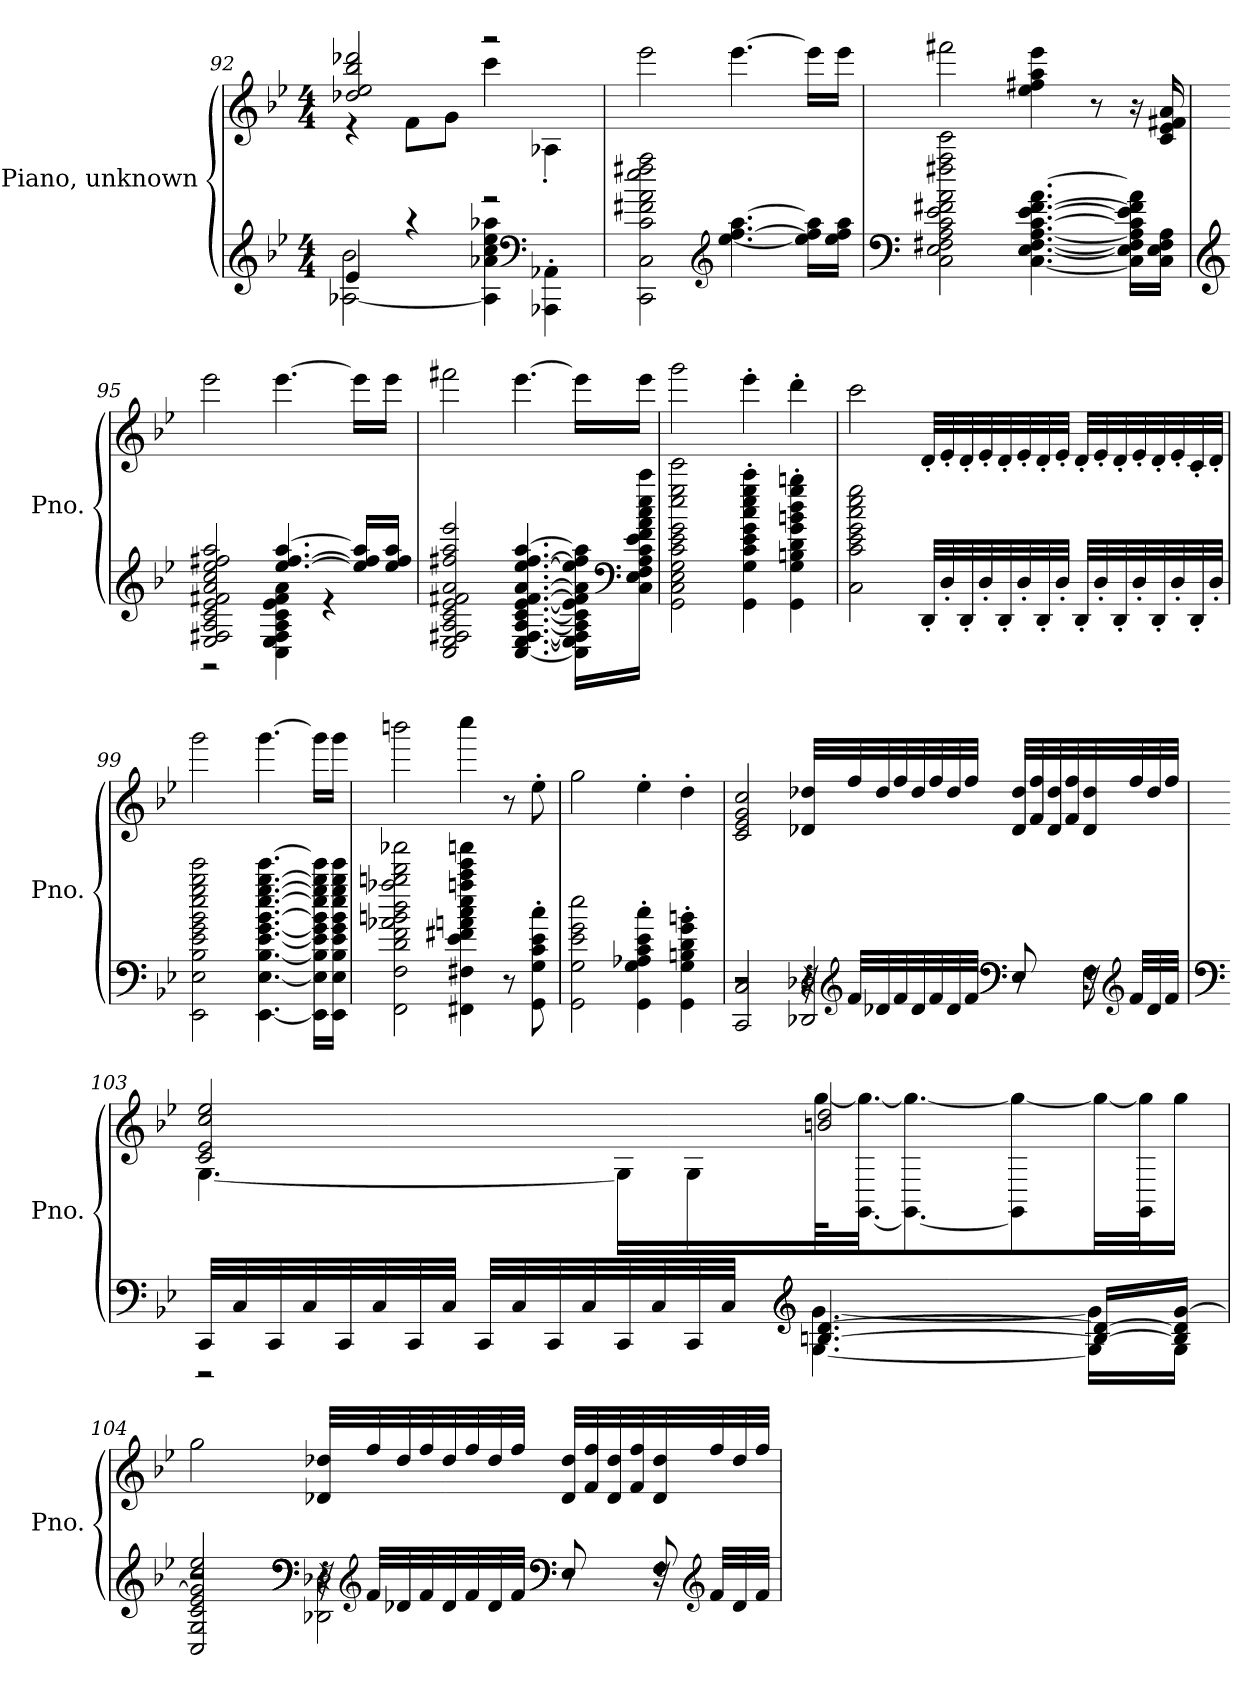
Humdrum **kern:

**kern	**kern
*part1	*part1
*staff2	*staff1
*I"Piano, unknown	*
*I'Pno.	*
*clefG2	*clefG2
*k[b-e-]	*k[b-e-]
*M4/4	*M4/4
=92	=92
*^	*^
4e-/	[2A-X\ 2b-\	2dd-X/ 2ee-/ 2bb-/ 2ddd-X/	4r
4r	.	.	8f\L
.	.	.	8g\J
2r	4A-\] 4a-X\ 4cc\ 4ee-\ 4aa-X\	2r	4ccc\
*clefF4	*	*	*
.	4AAA-X\' 4AA-X\'	.	4A-X'\
*v	*v	*	*
*	*v	*v
=93	=93
2CC\ 2C\ 2c\ 2f#X\ 2a\ 2ee-\ 2ff#X\ 2aa\	2eee-\
*clefG2	*
[4.ee-\ [4.ff#\ [4.aa\	[4.eee-\
16ee-\] 16ff#\] 16aa\]LL	16eee-\LL]
16ee-\ 16ff#\ 16aa\JJ	16eee-\JJ
!!LO:PB:g=z
=94	=94
*clefF4	*
2C\ 2E-\ 2F#X\ 2A\ 2c\ 2e-\ 2f#X\ 2a\ 2ff#X\ 2aa\ 2eee-\	2fff#X\
[4.C\ [4.E-\ [4.F#\ [4.A\ [4.c\ [4.e-\ [4.f#\ [4.a\	4ee-\ 4ff#X\ 4aa\ 4eee-\
.	8r
16C\] 16E-\] 16F#\] 16A\] 16c\] 16e-\] 16f#\] 16a\]LL	16r
16C\ 16E-\ 16F#\ 16A\JJ	16c/ 16e-/ 16f#X/ 16a/
=95	=95
*clefG2	*
*^	*
2E-/ 2F#X/ 2A/ 2c/ 2e-/ 2f#X/ 2a/ 2cc/ 2ee-/ 2ff#X/ 2aa/	2r	2eee-\
[4.ee-/ [4.ff#/ [4.aa/	4C\ 4E-\ 4F#\ 4A\ 4c\ 4e-\ 4f#\ 4a\	[4.eee-\
.	4r	.
16ee-/] 16ff#/] 16aa/]LL	.	16eee-\LL]
16ee-/ 16ff#/ 16aa/JJ	.	16eee-\JJ
*v	*v	*
=96	=96
2C/ 2E-/ 2F#X/ 2A/ 2c/ 2e-/ 2f#X/ 2a/ 2ff#X/ 2aa/ 2eee-/	2fff#X\
[4.C/ [4.E-/ [4.F#/ [4.A/ [4.c/ [4.e-/ [4.f#/ [4.a/ [4.ee-/ [4.ff#/ [4.aa/	[4.eee-\
16C\] 16E-\] 16F#\] 16A\] 16c\] 16e-\] 16f#\] 16a\] 16ee-\] 16ff#\] 16aa\]LL	16eee-\LL]
*clefF4	*
16C\ 16E-\ 16F#\ 16A\ 16c\ 16e-\ 16f#\ 16a\ 16cc\ 16ee-\ 16ccc\JJ	16eee-\JJ
=97	=97
2GG\ 2C\ 2E-\ 2G\ 2c\ 2e-\ 2g\ 2ee-\ 2gg\ 2eee-\	2ggg\
4GG\' 4G\' 4c\' 4e-\' 4g\' 4cc\' 4ee-\' 4gg\' 4ccc\'	4eee-'\
4GG\' 4G\' 4Bn\' 4d\' 4g\' 4bn\' 4dd\' 4gg\' 4bbn\'	4ddd'\
!!LO:LB:g=z
=98	=98
2C\ 2c\ 2e-\ 2g\ 2cc\ 2ee-\ 2gg\	2ccc\
32DD'/LLL	32d'/LLL
32D'/	32e-'/
32DD'/	32d'/
32D'/	32e-'/
32DD'/	32d'/
32D'/	32e-'/
32DD'/	32d'/
32D'/JJJ	32e-'/JJJ
32DD'/LLL	32d'/LLL
32D'/	32e-'/
32DD'/	32d'/
32D'/	32e-'/
32DD'/	32d'/
32D'/	32e-'/
32DD'/	32c'/
32D'/JJJ	32d'/JJJ
=99	=99
2EE-\ 2E-\ 2B-\ 2e-\ 2g\ 2b-\ 2ee-\ 2gg\ 2bb-\ 2eee-\	2ggg\
[4.EE-\ [4.E-\ [4.B-\ [4.e-\ [4.g\ [4.b-\ [4.ee-\ [4.gg\ [4.bb-\ [4.eee-\	[4.ggg\
16EE-\] 16E-\] 16B-\] 16e-\] 16g\] 16b-\] 16ee-\] 16gg\] 16bb-\] 16eee-\]LL	16ggg\LL]
16EE-\ 16E-\ 16B-\ 16e-\ 16g\ 16b-\ 16ee-\ 16gg\ 16bb-\ 16eee-\JJ	16ggg\JJ
=100	=100
2FF\ 2F\ 2d\ 2f\ 2a-X\ 2bn\ 2dd\ 2aa-X\ 2bbn\ 2ddd\ 2aaa-X\	2bbbn\
4FF#X\ 4F#X\ 4e-\ 4f#X\ 4an\ 4cc\ 4ee-\ 4aan\ 4ccc\ 4eee-\ 4aaan\	4cccc\
8r	8r
8GG\' 8G\' 8c\' 8e-\' 8cc\'	8ee-'\
=101	=101
2GG\ 2G\ 2e-\ 2g\ 2ee-\	2gg\
4GG\' 4G\' 4A-X\' 4c\' 4e-\' 4cc\'	4ee-'\
4GG\' 4G\' 4Bn\' 4d\' 4g\' 4bn\'	4dd'\
!!LO:LB:g=z
=102	=102
*^	*
*	*^	*
2CC/ 2C/	2r	2r	2c/ 2e-/ 2g/ 2cc/
32r	4r	2DD-X/ 2D-X/	32d-X/ 32dd-X/LLL
*clefG2	*	*	*
32f/LLL	.	.	32ff/
32d-X/	.	.	32dd-/
32f/	.	.	32ff/
32d-/	.	.	32dd-/
32f/	.	.	32ff/
32d-/	.	.	32dd-/
32f/JJJ	.	.	32ff/JJJ
*clefF4	*	*	*
8E-/	8r	.	32d-/ 32dd-/LLL
.	.	.	32f/ 32ff/
.	.	.	32d-/ 32dd-/
.	.	.	32f/ 32ff/
32r	8F\	.	32d-/ 32dd-/
*clefG2	*	*	*
32f/LLL	.	.	32ff/
32d-/	.	.	32dd-/
32f/JJJ	.	.	32ff/JJJ
*v	*v	*v	*
!!LO:LB:g=z
=103	=103
*clefF4	*
*^	*^
32CC/LLL	2r	2c/ 2e-/ 2cc/ 2ee-/	[4.G\
32C/	.	.	.
32CC/	.	.	.
32C/	.	.	.
32CC/	.	.	.
32C/	.	.	.
32CC/	.	.	.
32C/JJJ	.	.	.
32CC/LLL	.	.	.
32C/	.	.	.
32CC/	.	.	.
32C/	.	.	.
32CC/	.	.	16G\LL]
32C/	.	.	.
32CC/	.	.	16G\
32C/JJJ	.	.	.
*clefG2	*	*	*
[4.Bn/ [4.d/	[4.G\ [4.g\	2bn/ 2dd/	[64gg\KL
.	.	.	[32.GG\ 32.gg\_JJ
.	.	.	8.GG\_ 8.gg\_
.	.	.	8GG\] 8gg\_
16B/_ 16d/_LL	16G\] 16g\]LL	.	32gg\LL_
.	.	.	32GG\ 32gg\]J
16B/] 16d/] [16g/JJ	16G\JJ	.	16gg\JJ
*	*	*v	*v
!!LO:LB:g=z
=104	=104	=104
*	*^	*
2C/ 2G/ 2c/ 2e-/ 2g/] 2cc/ 2ee-/	2r	2r	2gg\
*clefF4	*	*	*
32r	2DD-X\ 2D-X\	4r	32d-X/ 32dd-X/LLL
*clefG2	*	*	*
32f/LLL	.	.	32ff/
32d-X/	.	.	32dd-/
32f/	.	.	32ff/
32d-/	.	.	32dd-/
32f/	.	.	32ff/
32d-/	.	.	32dd-/
32f/JJJ	.	.	32ff/JJJ
*clefF4	*	*	*
8E-/	.	8r	32d-/ 32dd-/LLL
.	.	.	32f/ 32ff/
.	.	.	32d-/ 32dd-/
.	.	.	32f/ 32ff/
32r	.	8F/	32d-/ 32dd-/
*clefG2	*	*	*
32f/LLL	.	.	32ff/
32d-/	.	.	32dd-/
32f/JJJ	.	.	32ff/JJJ
*v	*v	*v	*
=	=
*-	*-
